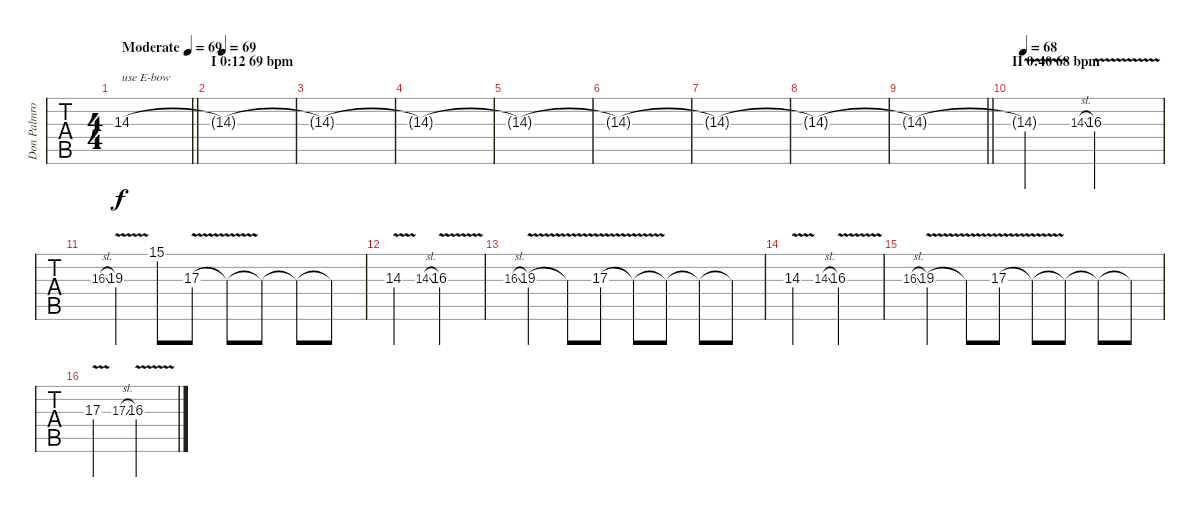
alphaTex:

\track ("Don Palmroos (Guitar) C Tuning" "Don Palmro") {instrument overdrivenguitar}
\staff {tabs}
\tuning (C4 G3 Eb3 Bb2 F2 C2) {hide}
\ts (4 4)
\tempo (69 "Moderate")
\clef g2
\barLineRight lightlight
\ks c
14.3.1{txt "use E-bow" dy f instrument overdrivenguitar} |
\section ("" "I 0:12 69 bpm")
\tempo 69
14.3{t}.1 |
14.3{t}.1 |
14.3{t}.1 |
14.3{t}.1 |
14.3{t}.1 |
14.3{t}.1 |
14.3{t}.1 |
\barLineRight lightlight
14.3{t}.1 |
\section ("" "II 0:40 68 bpm")
\tempo 68
14.3{v t}.2 14.3{sl}.8{gr} 16.3{v}.2 |
16.3{sl}.8{gr} 19.3{v}.4 15.1.8 17.3{v}.8 17.3{t}.8 17.3{t}.8 17.3{t}.8 17.3{t}.8 |
14.3{v}.2 14.3{sl}.8{gr} 16.3{v}.2 |
16.3{sl}.8{gr} 19.3{v}.4 19.3{t}.8 17.3{v}.8 17.3{t}.8 17.3{t}.8 17.3{t}.8 17.3{t}.8 |
14.3{v}.2 14.3{sl}.8{gr} 16.3{v}.2 |
16.3{sl}.8{gr} 19.3{v}.4 19.3{t}.8 17.3{v}.8 17.3{t}.8 17.3{t}.8 17.3{t}.8 17.3{t}.8 |
17.3{v}.2 17.3{sl}.8{gr} 16.3{v}.2
